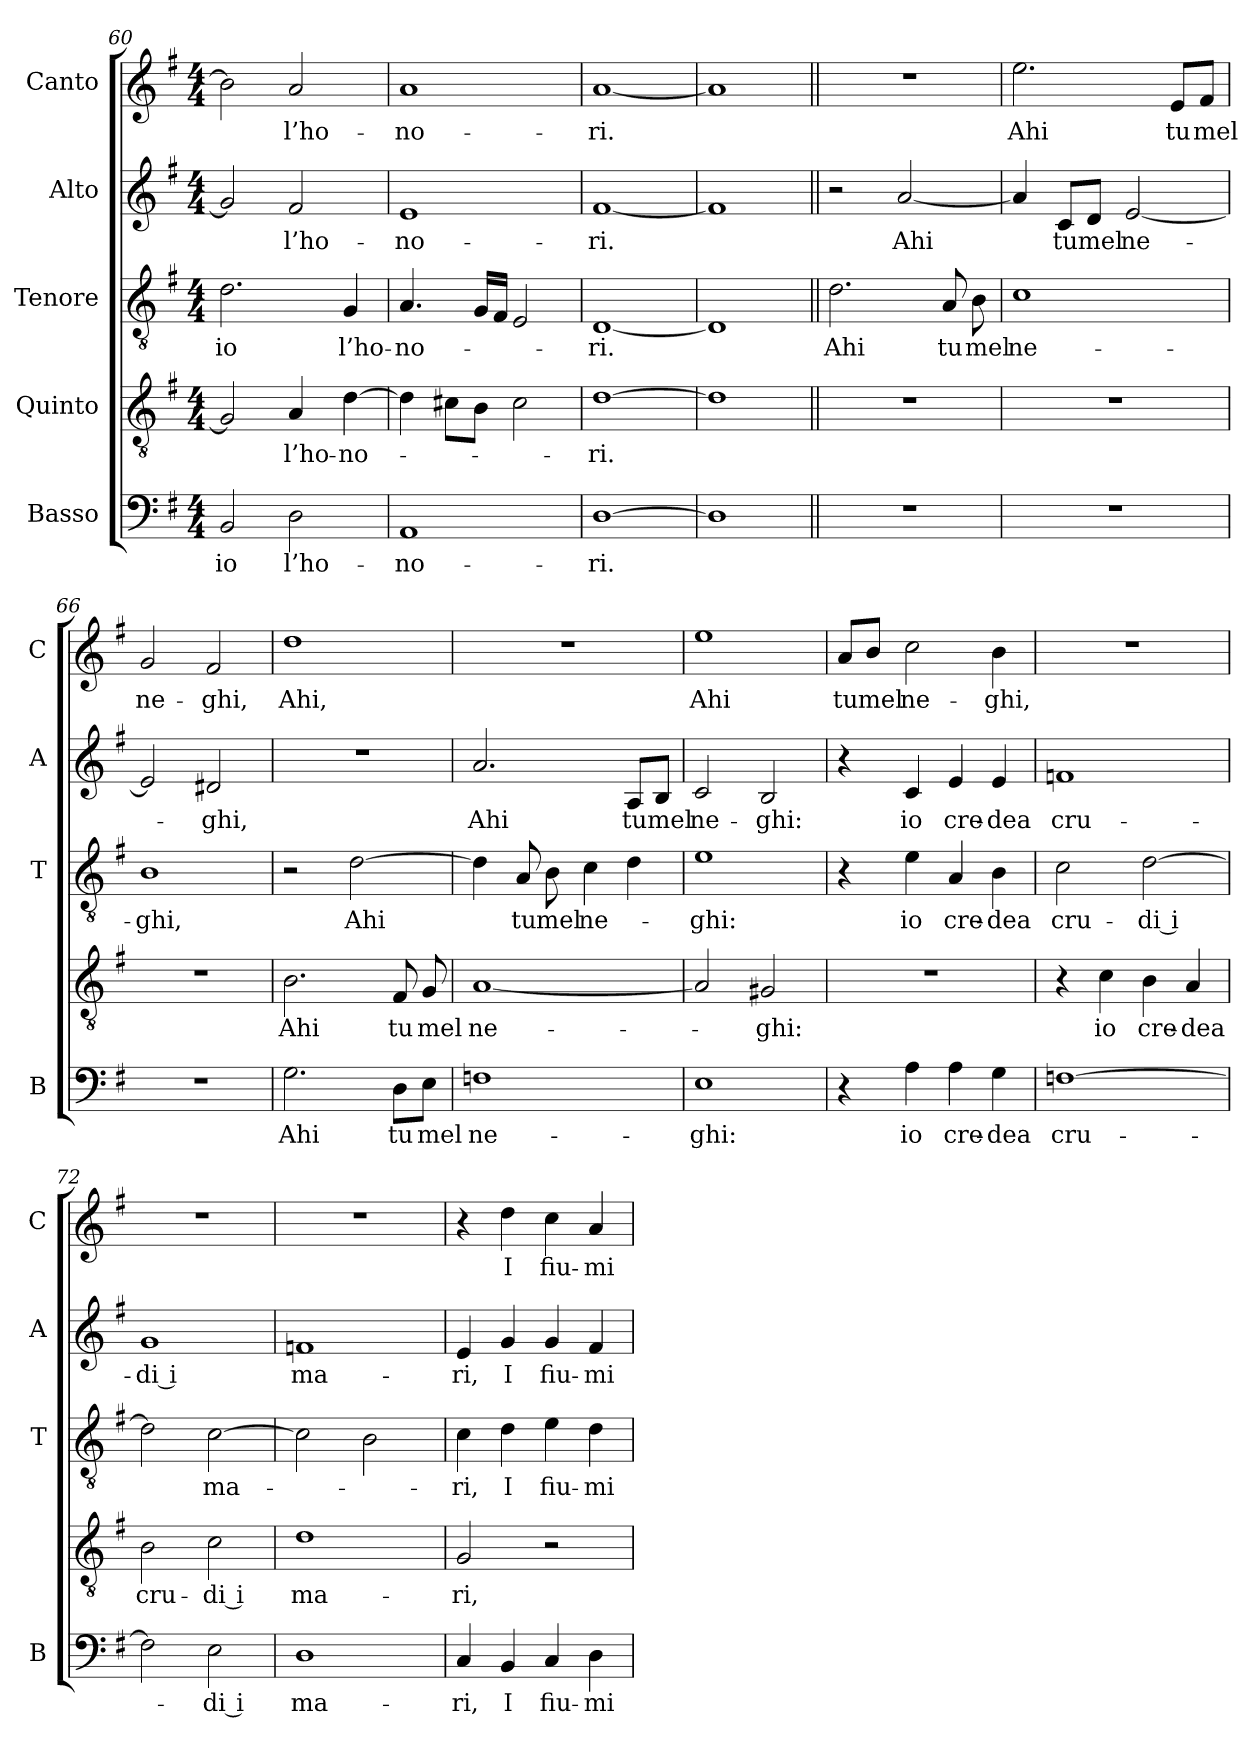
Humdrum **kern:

**kern	**text	**kern	**text	**kern	**text	**kern	**text	**kern	**text
*part5	*part5	*part4	*part4	*part3	*part3	*part2	*part2	*part1	*part1
*staff5	*staff5	*staff4	*staff4	*staff3	*staff3	*staff2	*staff2	*staff1	*staff1
*I"Basso	*	*I"Quinto	*	*I"Tenore	*	*I"Alto	*	*I"Canto	*
*I'B	*	*	*	*I'T	*	*I'A	*	*I'C	*
*clefF4	*	*clefGv2	*	*clefGv2	*	*clefG2	*	*clefG2	*
*k[f#]	*	*k[f#]	*	*k[f#]	*	*k[f#]	*	*k[f#]	*
*G:	*	*G:	*	*G:	*	*G:	*	*G:	*
*M4/4	*	*M4/4	*	*M4/4	*	*M4/4	*	*M4/4	*
=60	=60	=60	=60	=60	=60	=60	=60	=60	=60
!	!LO:LY:b	!	!	!	!LO:LY:b	!	!	!	!
2BB/	io	2G/]	.	2.d\	io	2g/]	.	2b\]	.
!	!LO:LY:b	!	!LO:LY:b	!	!	!	!LO:LY:b	!	!LO:LY:b
2D\	l’ho-	4A/	l’ho-	.	.	2f#/	l’ho-	2a/	l’ho-
!	!	!	!LO:LY:b	!	!LO:LY:b	!	!	!	!
.	.	[4d\	-no-	4G/	l’ho-	.	.	.	.
=61	=61	=61	=61	=61	=61	=61	=61	=61	=61
!	!LO:LY:b	!	!	!	!LO:LY:b	!	!LO:LY:b	!	!LO:LY:b
1AA	-no-	4d\]	.	4.A/	-no-	1e	-no-	1a	-no-
.	.	8c#X\L	.	.	.	.	.	.	.
.	.	8B\J	.	16G/LL	.	.	.	.	.
.	.	.	.	16F#/JJ	.	.	.	.	.
.	.	2c#\	.	2E/	.	.	.	.	.
=62	=62	=62	=62	=62	=62	=62	=62	=62	=62
!	!LO:LY:b	!	!LO:LY:b	!	!LO:LY:b	!	!LO:LY:b	!	!LO:LY:b
[1D	-ri.	[1d	-ri.	[1D	-ri.	[1f#	-ri.	[1a	-ri.
=63	=63	=63	=63	=63	=63	=63	=63	=63	=63
1D]	.	1d]	.	1D]	.	1f#]	.	1a]	.
=64||	=64||	=64||	=64||	=64||	=64||	=64||	=64||	=64||	=64||
!	!	!	!	!	!LO:LY:b	!	!	!	!
1r	.	1r	.	2.d\	Ahi	2r	.	1r	.
!	!	!	!	!	!	!	!LO:LY:b	!	!
.	.	.	.	.	.	[2a/	Ahi	.	.
!	!	!	!	!	!LO:LY:b	!	!	!	!
.	.	.	.	8A/	tu	.	.	.	.
!	!	!	!	!	!LO:LY:b	!	!	!	!
.	.	.	.	8B\	mel	.	.	.	.
!!LO:LB:g=z
=65	=65	=65	=65	=65	=65	=65	=65	=65	=65
!	!	!	!	!	!LO:LY:b	!	!	!	!LO:LY:b
1r	.	1r	.	1c	ne-	4a/]	.	2.ee\	Ahi
!	!	!	!	!	!	!	!LO:LY:b	!	!
.	.	.	.	.	.	8c/L	tu	.	.
!	!	!	!	!	!	!	!LO:LY:b	!	!
.	.	.	.	.	.	8d/J	mel	.	.
!	!	!	!	!	!	!	!LO:LY:b	!	!
.	.	.	.	.	.	[2e/	ne-	.	.
!	!	!	!	!	!	!	!	!	!LO:LY:b
.	.	.	.	.	.	.	.	8e/L	tu
!	!	!	!	!	!	!	!	!	!LO:LY:b
.	.	.	.	.	.	.	.	8f#/J	mel
=66	=66	=66	=66	=66	=66	=66	=66	=66	=66
!	!	!	!	!	!LO:LY:b	!	!	!	!LO:LY:b
1r	.	1r	.	1B	-ghi,	2e/]	.	2g/	ne-
!	!	!	!	!	!	!	!LO:LY:b	!	!LO:LY:b
.	.	.	.	.	.	2d#X/	-ghi,	2f#/	-ghi,
=67	=67	=67	=67	=67	=67	=67	=67	=67	=67
!	!LO:LY:b	!	!LO:LY:b	!	!	!	!	!	!LO:LY:b
2.G\	Ahi	2.B\	Ahi	2r	.	1r	.	1dd	Ahi,
!	!	!	!	!	!LO:LY:b	!	!	!	!
.	.	.	.	[2d\	Ahi	.	.	.	.
!	!LO:LY:b	!	!LO:LY:b	!	!	!	!	!	!
8D\L	tu	8F#/	tu	.	.	.	.	.	.
!	!LO:LY:b	!	!LO:LY:b	!	!	!	!	!	!
8E\J	mel	8G/	mel	.	.	.	.	.	.
=68	=68	=68	=68	=68	=68	=68	=68	=68	=68
!	!LO:LY:b	!	!LO:LY:b	!	!	!	!LO:LY:b	!	!
1Fn	ne-	[1A	ne-	4d\]	.	2.a/	Ahi	1r	.
!	!	!	!	!	!LO:LY:b	!	!	!	!
.	.	.	.	8A/	tu	.	.	.	.
!	!	!	!	!	!LO:LY:b	!	!	!	!
.	.	.	.	8B\	mel	.	.	.	.
!	!	!	!	!	!LO:LY:b	!	!	!	!
.	.	.	.	4c\	ne-	.	.	.	.
!	!	!	!	!	!	!	!LO:LY:b	!	!
.	.	.	.	4d\	.	8A/L	tu	.	.
!	!	!	!	!	!	!	!LO:LY:b	!	!
.	.	.	.	.	.	8B/J	mel	.	.
=69	=69	=69	=69	=69	=69	=69	=69	=69	=69
!	!LO:LY:b	!	!	!	!LO:LY:b	!	!LO:LY:b	!	!LO:LY:b
1E	-ghi:	2A/]	.	1e	-ghi:	2c/	ne-	1ee	Ahi
!	!	!	!LO:LY:b	!	!	!	!LO:LY:b	!	!
.	.	2G#X/	-ghi:	.	.	2B/	-ghi:	.	.
=70	=70	=70	=70	=70	=70	=70	=70	=70	=70
!	!	!	!	!	!	!	!	!	!LO:LY:b
4r	.	1r	.	4r	.	4r	.	8a/L	tu
!	!	!	!	!	!	!	!	!	!LO:LY:b
.	.	.	.	.	.	.	.	8b/J	mel
!	!LO:LY:b	!	!	!	!LO:LY:b	!	!LO:LY:b	!	!LO:LY:b
4A\	io	.	.	4e\	io	4c/	io	2cc\	ne-
!	!LO:LY:b	!	!	!	!LO:LY:b	!	!LO:LY:b	!	!
4A\	cre-	.	.	4A/	cre-	4e/	cre-	.	.
!	!LO:LY:b	!	!	!	!LO:LY:b	!	!LO:LY:b	!	!LO:LY:b
4G\	-dea	.	.	4B\	-dea	4e/	-dea	4b\	-ghi,
=71	=71	=71	=71	=71	=71	=71	=71	=71	=71
!	!LO:LY:b	!	!	!	!LO:LY:b	!	!LO:LY:b	!	!
[1Fn	cru-	4r	.	2c\	cru-	1fn	cru-	1r	.
!	!	!	!LO:LY:b	!	!	!	!	!	!
.	.	4c\	io	.	.	.	.	.	.
!	!	!	!LO:LY:b	!	!LO:LY:b	!	!	!	!
.	.	4B\	cre-	[2d\	-di i	.	.	.	.
!	!	!	!LO:LY:b	!	!	!	!	!	!
.	.	4A/	-dea	.	.	.	.	.	.
!!LO:PB:g=z
=72	=72	=72	=72	=72	=72	=72	=72	=72	=72
!	!	!	!LO:LY:b	!	!	!	!LO:LY:b	!	!
2F\]	.	2B\	cru-	2d\]	.	1g	-di i	1r	.
!	!LO:LY:b	!	!LO:LY:b	!	!LO:LY:b	!	!	!	!
2E\	-di i	2c\	-di i	[2c\	ma-	.	.	.	.
=73	=73	=73	=73	=73	=73	=73	=73	=73	=73
!	!LO:LY:b	!	!LO:LY:b	!	!	!	!LO:LY:b	!	!
1D	ma-	1d	ma-	2c\]	.	1fn	ma-	1r	.
.	.	.	.	2B\	.	.	.	.	.
=74	=74	=74	=74	=74	=74	=74	=74	=74	=74
!	!LO:LY:b	!	!LO:LY:b	!	!LO:LY:b	!	!LO:LY:b	!	!
4C/	-ri,	2G/	-ri,	4c\	-ri,	4e/	-ri,	4r	.
!	!LO:LY:b	!	!	!	!LO:LY:b	!	!LO:LY:b	!	!LO:LY:b
4BB/	I	.	.	4d\	I	4g/	I	4dd\	I
!	!LO:LY:b	!	!	!	!LO:LY:b	!	!LO:LY:b	!	!LO:LY:b
4C/	fiu-	2r	.	4e\	fiu-	4g/	fiu-	4cc\	fiu-
!	!LO:LY:b	!	!	!	!LO:LY:b	!	!LO:LY:b	!	!LO:LY:b
4D\	-mi	.	.	4d\	-mi	4f#/	-mi	4a/	-mi
=	=	=	=	=	=	=	=	=	=
*-	*-	*-	*-	*-	*-	*-	*-	*-	*-
